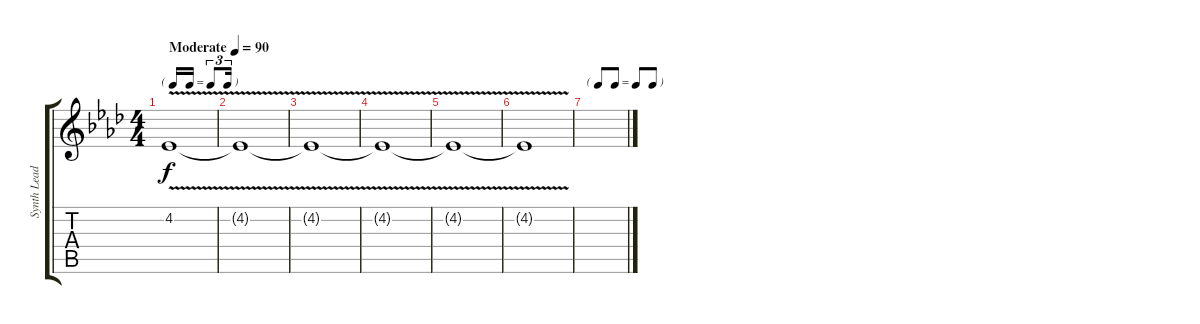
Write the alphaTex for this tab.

\track ("Synth Lead" "Synth Lead") {instrument lead1square}
\staff {score tabs}
\tuning (E4 B3 G3 D3 A2 E2) {hide}
\ts (4 4)
\tf triplet16th
\tempo (90 "Moderate")
\clef g2
\ks ab
4.2{v}.1{dy f instrument lead1square} |
4.2{v t}.1 |
4.2{v t}.1 |
4.2{v t}.1 |
4.2{v t}.1 |
4.2{v t}.1 |
\tf none
